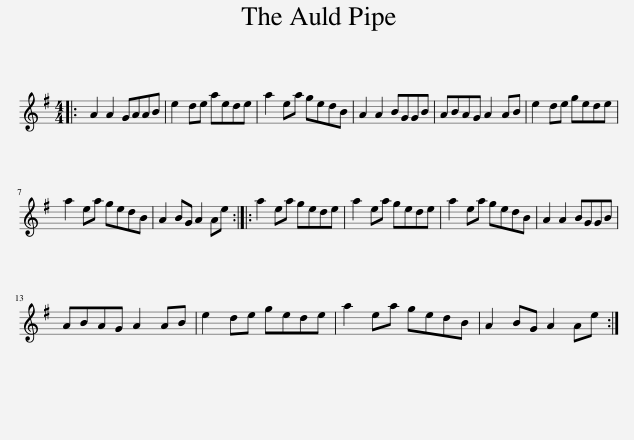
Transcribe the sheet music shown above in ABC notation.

X:1
L:1/8
M:4/4
I:linebreak $
K:G
V:1 treble
V:1
|: A2 A2 GAAB | e2 de aede | a2 ea gedB | A2 A2 BGGB | ABAG A2 AB | %5
 e2 de gede |$ a2 ea gedB | A2 BG A2 Ae :: a2 ea gede | a2 ea gede | %10
 a2 ea gedB | A2 A2 BGGB |$ ABAG A2 AB | e2 de gede | a2 ea gedB | %15
 A2 BG A2 Ae :| %16
